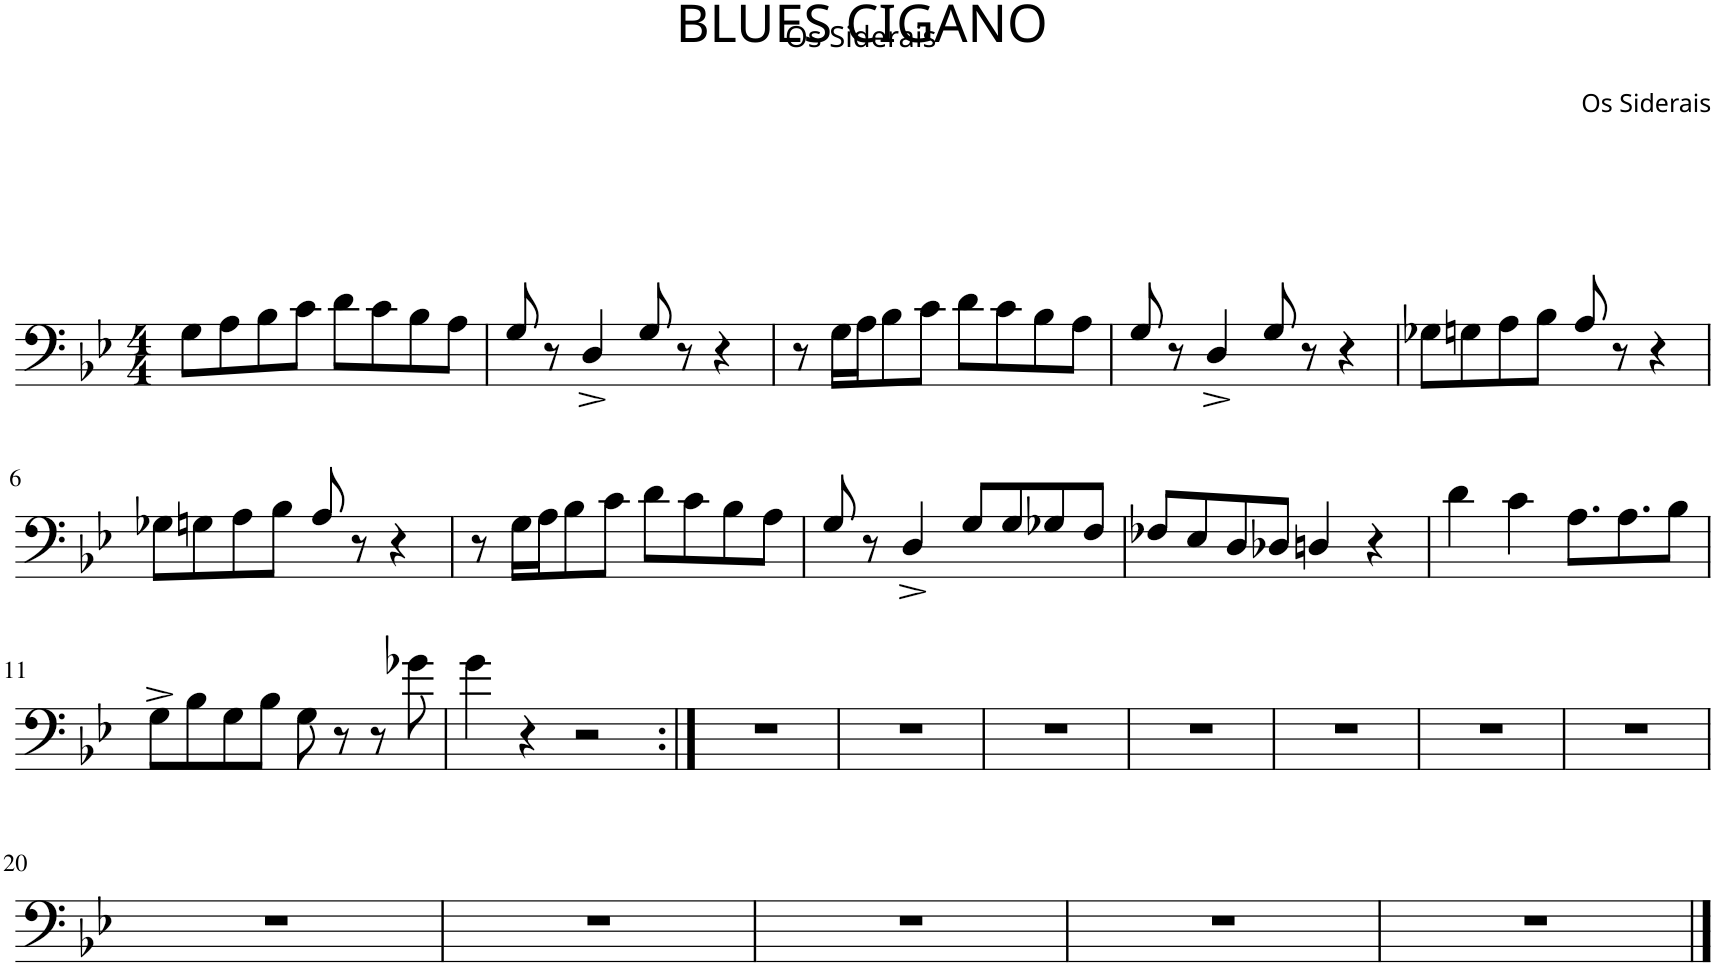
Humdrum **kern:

**kern	**dynam	**kern	**dynam	**kern	**kern	**kern	**kern	**kern	**kern
*part8	*part8	*part7	*part7	*part6	*part5	*part4	*part3	*part2	*part1
*staff8	*staff8	*staff7	*staff7	*staff6	*staff5	*staff4	*staff3	*staff2	*staff1
*I"Trompete Bb	*	*I"Tuba	*	*I"Trombone	*I"Saxofone Tenor	*I"Saxofone Alto	*I"Clarineta Bb	*I"Flauta	*I"Trompete Bb
*I'Tpt	*	*I'Tba	*	*I'Trb	*	*	*I'Cl	*I'Fl	*I'Tpt
*stria5	*	*stria5	*	*	*stria5	*stria5	*stria5	*stria5	*stria5
*clefG2	*	*clefF4	*	*clefF4	*clefG2	*clefG2	*clefG2	*clefG2	*clefG2
*Trd1c2	*	*	*	*	*Trd8c14	*Trd5c9	*Trd1c2	*	*Trd1c2
*k[]	*	*k[b-e-]	*	*k[b-e-]	*k[]	*k[f#]	*k[]	*k[b-e-]	*k[]
*M4/4	*	*M4/4	*	*M4/4	*M4/4	*M4/4	*M4/4	*M4/4	*M4/4
=1	=1	=1	=1	=1	=1	=1	=1	=1	=1
1r	.	1r	.	8G\L	8aL	8eeL	8aL	8gL	8aL
.	.	.	.	8A\	8b	8ff#	8b	8a	8b
.	.	.	.	8B-\	8cc	8gg	8cc	8b-	8cc
.	.	.	.	8c\J	8ddJ	8aaJ	8ddJ	8ccJ	8ddJ
.	.	.	.	8d\L	8eeL	8bbL	8eeL	8ddL	8eeL
.	.	.	.	8c\	8dd	8aa	8dd	8cc	8dd
.	.	.	.	8B-\	8cc	8gg	8cc	8b-	8cc
.	.	.	.	8A\J	8bJ	8ff#J	8bJ	8aJ	8bJ
=2	=2	=2	=2	=2	=2	=2	=2	=2	=2
1r	.	1r	.	8G/	8a	8ee	8a	8g	8a
.	.	.	.	8r	8r	8r	8r	8r	8r
.	.	.	.	4D^/	4e^	4b^	4e^	4d^	4e^
.	.	.	.	8G/	8a	8ee	8a	8g	8a
.	.	.	.	8r	8r	8r	8r	8r	8r
.	.	.	.	4r	4r	4r	4r	4r	4r
=3	=3	=3	=3	=3	=3	=3	=3	=3	=3
*Xbrackettup	*	*Xbrackettup	*	*	*	*	*	*	*
24A	.	24GGG	.	8r	8r	8r	8r	8r	8r
24r	.	24r	.	.	.	.	.	.	.
24A	.	24GGG	.	.	.	.	.	.	.
8A	.	8GGG	.	16G\LL	16aLL	16eeLL	16aLL	16gLL	16aLL
.	.	.	.	16A\J	16bJ	16ff#J	16bJ	16aJ	16bJ
4r	.	4r	.	8B-\	8cc	8gg	8cc	8b-	8cc
.	.	.	.	8c\J	8ddJ	8aaJ	8ddJ	8ccJ	8ddJ
24a	.	24GG	.	8d\L	8eeL	8bbL	8eeL	8ddL	8eeL
24r	.	24r	.	.	.	.	.	.	.
24a	.	24GG	.	.	.	.	.	.	.
8a	.	8GG	.	8c\	8dd	8aa	8dd	8cc	8dd
4r	.	4r	.	8B-\	8cc	8gg	8cc	8b-	8cc
.	.	.	.	8A\J	8bJ	8ff#J	8bJ	8aJ	8bJ
.	.	.	]	.	.	.	.	.	.
=4	=4	=4	=4	=4	=4	=4	=4	=4	=4
!	!LO:HP:b	!	!LO:HP:b	!	!	!	!	!	!
24A	>	24GGG	>	8G/	8a	8ee	8a	8g	8a
24r	.	24r	.	.	.	.	.	.	.
24A	.	24GGG	.	.	.	.	.	.	.
8A	.	8GGG	.	8r	8r	8r	8r	8r	8r
4r	.	4r	.	4D^/	4e^	4b^	4e^	4d^	4e^
24a	.	24GG	.	8G/	8a	8ee	8a	8g	8a
24a	.	24GG	.	.	.	.	.	.	.
24a	.	24GG	.	.	.	.	.	.	.
8a	.	8GG	.	8r	8r	8r	8r	8r	8r
4r	.	4r	.	4r	4r	4r	4r	4r	4r
=5	=5	=5	=5	=5	=5	=5	=5	=5	=5
24f	.	24EE-	.	8G-X\L	8a-XL	8ee-XL	8a-XL	8g-XL	8a-XL
24r	.	24r	.	.	.	.	.	.	.
24f	.	24EE-	.	.	.	.	.	.	.
8f	.	8EE-	.	8Gn\	8an	8een	8an	8gn	8an
4r	.	4r	.	8A\	8b	8ff#	8b	8a	8b
.	.	.	.	8B-\J	8ccJ	8ggJ	8ccJ	8b-J	8ccJ
24ff	.	24E-	.	8A/	8b	8ff#	8b	8a	8b
24r	.	24r	.	.	.	.	.	.	.
24ff	.	24E-	.	.	.	.	.	.	.
8ff	.	8E-	.	8r	8r	8r	8r	8r	8r
4r	.	4r	.	4r	4r	4r	4r	4r	4r
!!LO:LB:g=z
=6	=6	=6	=6	=6	=6	=6	=6	=6	=6
24f	.	24EE-	.	8G-X\L	8a-XL	8ee-XL	8a-XL	8g-XL	8a-XL
24r	.	24r	.	.	.	.	.	.	.
24f	.	24EE-	.	.	.	.	.	.	.
8f	.	8EE-	.	8Gn\	8an	8een	8an	8gn	8an
16r	.	16r	.	8A\	8b	8ff#	8b	8a	8b
4r	.	4r	.	.	.	.	.	.	.
.	.	.	.	8B-\J	8ccJ	8ggJ	8ccJ	8b-J	8ccJ
.	.	.	.	8A/	8b	8ff#	8b	8a	8b
24ddLL	.	24CLL	.	.	.	.	.	.	.
24dd	.	24C	.	.	.	.	.	.	.
.	.	.	.	8r	8r	8r	8r	8r	8r
24ddJ	.	24CJ	.	.	.	.	.	.	.
8ddJ	.	8CJ	.	.	.	.	.	.	.
.	.	.	.	4r	4r	4r	4r	4r	4r
8r	.	8r	.	.	.	.	.	.	.
16r	.	16r	.	.	.	.	.	.	.
=7	=7	=7	=7	=7	=7	=7	=7	=7	=7
24A	.	24GGG	.	8r	8r	8r	8r	8r	8r
24r	.	24r	.	.	.	.	.	.	.
24A	.	24GGG	.	.	.	.	.	.	.
8A	.	8GGG	.	16G\LL	16aLL	16eeLL	16aLL	16gLL	16aLL
.	.	.	.	16A\J	16bJ	16ff#J	16bJ	16aJ	16bJ
4r	.	4r	.	8B-\	8cc	8gg	8cc	8b-	8cc
.	.	.	.	8c\J	8ddJ	8aaJ	8ddJ	8ccJ	8ddJ
24a	.	24GG	.	8d\L	8eeL	8bbL	8eeL	8ddL	8eeL
24r	.	24r	.	.	.	.	.	.	.
24a	.	24GG	.	.	.	.	.	.	.
8a	.	8GG	.	8c\	8dd	8aa	8dd	8cc	8dd
4r	.	4r	.	8B-\	8cc	8gg	8cc	8b-	8cc
.	.	.	.	8A\J	8bJ	8ff#J	8bJ	8aJ	8bJ
.	]	.	]	.	.	.	.	.	.
=8	=8	=8	=8	=8	=8	=8	=8	=8	=8
!	!	!	!LO:HP:b	!	!	!	!	!	!
24A	.	24GGG	>	8G/	8a	8ee	8a	8g	8a
24r	.	24r	.	.	.	.	.	.	.
24A	.	24GGG	.	.	.	.	.	.	.
8A	.	8GGG	.	8r	8r	8r	8r	8r	8r
4r	.	4r	.	4D^/	4e^	4b^	4e^	4d^	4e^
24a	.	24GG	.	8G/L	8aL	8eeL	8aL	8gL	8aL
24a	.	24GG	.	.	.	.	.	.	.
24a	.	24GG	.	.	.	.	.	.	.
8a	.	8GG	.	8G/	8a	8ee	8a	8g	8a
4r	.	4r	.	8G-X/	8a-X	8ee-X	8a-X	8g-X	8a-X
.	.	.	.	8F/J	8gJ	8ddJ	8gJ	8fJ	8gJ
=9	=9	=9	=9	=9	=9	=9	=9	=9	=9
24f	.	24EE-	.	8F-X/L	8g-XL	8dd-XL	8g-XL	8f-XL	8g-XL
24r	.	24r	.	.	.	.	.	.	.
24f	.	24EE-	.	.	.	.	.	.	.
8f	.	8EE-	.	8E-/	8f	8cc	8f	8e-	8f
4r	.	4r	.	8D/	8e	8b	8e	8d	8e
.	.	.	.	8D-X/J	8e-XJ	8b-XJ	8e-XJ	8d-XJ	8e-XJ
24ff	.	24E-	.	4Dn/	4en	4bn	4en	4dn	4en
24r	.	24r	.	.	.	.	.	.	.
24ff	.	24E-	.	.	.	.	.	.	.
8ff	.	8E-	.	.	.	.	.	.	.
4r	.	4r	.	4r	4r	4r	4r	4r	4r
=10	=10	=10	=10	=10	=10	=10	=10	=10	=10
24f	.	24EE-	.	4d\	4ee	4bb	4ee	4dd	4ee
24r	.	24r	.	.	.	.	.	.	.
24f	.	24EE-	.	.	.	.	.	.	.
8f	.	8EE-	.	.	.	.	.	.	.
16r	.	16r	.	4c\	4dd	4aa	4dd	4cc	4dd
4r	.	4r	.	.	.	.	.	.	.
.	.	.	.	8.A\L	8.bL	8.ff#L	8.bL	8.aL	8.bL
24ddLL	.	24CLL	.	.	.	.	.	.	.
24dd	.	24C	.	.	.	.	.	.	.
24ddJ	.	24CJ	.	.	.	.	.	.	.
8ddJ	.	8CJ	.	8.A\	8.b	8.ff#	8.b	8.a	8.b
8r	.	8r	.	.	.	.	.	.	.
.	.	.	.	8B-\J	8ccJ	8ggJ	8ccJ	8b-J	8ccJ
16r	.	16r	.	.	.	.	.	.	.
!!LO:LB:g=z
=11	=11	=11	=11	=11	=11	=11	=11	=11	=11
24A	.	24GGG	.	8G^>\L	8a^L	8ee^L	8a^L	8g^L	8a^L
24r	.	24r	.	.	.	.	.	.	.
24A	.	24GGG	.	.	.	.	.	.	.
8A	.	8GGG	.	8B-\	8cc	8gg	8cc	8b-	8cc
4r	.	4r	.	8G\	8a	8ee	8a	8g	8a
.	.	.	.	8B-\J	8ccJ	8ggJ	8ccJ	8b-J	8ccJ
24a	.	24GG	.	8G\	8a	8ee	8a	8g	8a
24r	.	24r	.	.	.	.	.	.	.
24a	.	24GG	.	.	.	.	.	.	.
8a	.	8GG	.	8r	8r	8r	8r	8r	8r
4r	.	4r	.	8r	8r	8r	8r	8r	8r
.	.	.	.	8g-X\	8aa-X	8eee-X	8aa-X	8gg-X	8aa-X
=12	=12	=12	=12	=12	=12	=12	=12	=12	=12
8A	.	8GGG	.	4g\	4aa	4eee	4aa	4gg	4aa
8r	.	8r	.	.	.	.	.	.	.
4r	.	4r	.	4r	4r	4r	4r	4r	4r
2r	.	2r	.	2r	2r	2r	2r	2r	2r
=13:|!	=13:|!	=13:|!	=13:|!	=13:|!	=13:|!	=13:|!	=13:|!	=13:|!	=13:|!
4a	.	4GG	.	1r	1r	1r	1r	1r	1r
4e	.	4DD	.	.	.	.	.	.	.
4a	.	4GG	.	.	.	.	.	.	.
4e	.	4DD	.	.	.	.	.	.	.
=14	=14	=14	=14	=14	=14	=14	=14	=14	=14
4a	.	4GG	.	1r	1r	1r	1r	1r	1r
4e	.	4DD	.	.	.	.	.	.	.
8aL	.	8GGL	.	.	.	.	.	.	.
8e	.	8DD	.	.	.	.	.	.	.
8f#X	.	8EEn	.	.	.	.	.	.	.
8g#XJ	.	8FF#XJ	.	.	.	.	.	.	.
=15	=15	=15	=15	=15	=15	=15	=15	=15	=15
4a	.	4GG	.	1r	1r	1r	1r	1r	1r
4e	.	4DD	.	.	.	.	.	.	.
4a	.	4GG	.	.	.	.	.	.	.
4e	.	4DD	.	.	.	.	.	.	.
=16	=16	=16	=16	=16	=16	=16	=16	=16	=16
4a	.	4GG	.	1r	1r	1r	1r	1r	1r
4e	.	4DD	.	.	.	.	.	.	.
8aL	.	8GGL	.	.	.	.	.	.	.
8a	.	8GG	.	.	.	.	.	.	.
8g#X	.	8FF#X	.	.	.	.	.	.	.
8gnJ	.	8FFnJ	.	.	.	.	.	.	.
=17	=17	=17	=17	=17	=17	=17	=17	=17	=17
4f	.	4EE-	.	1r	1r	1r	1r	1r	1r
4d	.	4CC	.	.	.	.	.	.	.
4f	.	4EE-	.	.	.	.	.	.	.
4d	.	4CC	.	.	.	.	.	.	.
=18	=18	=18	=18	=18	=18	=18	=18	=18	=18
4f	.	4EE-	.	1r	1r	1r	1r	1r	1r
4d	.	4CC	.	.	.	.	.	.	.
8fL	.	8EE-L	.	.	.	.	.	.	.
8e	.	8DD	.	.	.	.	.	.	.
8f#X	.	8EEn	.	.	.	.	.	.	.
8g#XJ	.	8FF#XJ	.	.	.	.	.	.	.
=19	=19	=19	=19	=19	=19	=19	=19	=19	=19
4a	.	4GG	.	1r	1r	1r	1r	1r	1r
4e	.	4DD	.	.	.	.	.	.	.
4a	.	4GG	.	.	.	.	.	.	.
4e	.	4DD	.	.	.	.	.	.	.
!!LO:LB:g=z
=20	=20	=20	=20	=20	=20	=20	=20	=20	=20
4a	.	4GG	.	1r	1r	1r	1r	1r	1r
4e	.	4DD	.	.	.	.	.	.	.
8aL	.	8GGL	.	.	.	.	.	.	.
8a	.	8GG	.	.	.	.	.	.	.
8g#X	.	8FF#X	.	.	.	.	.	.	.
8gnJ	.	8FFnJ	.	.	.	.	.	.	.
=21	=21	=21	=21	=21	=21	=21	=21	=21	=21
4f	.	4EE-	.	1r	1r	1r	1r	1r	1r
4d	.	4CC	.	.	.	.	.	.	.
4f	.	4EE-	.	.	.	.	.	.	.
4d	.	4CC	.	.	.	.	.	.	.
=22	=22	=22	=22	=22	=22	=22	=22	=22	=22
4f	.	4EE-	.	1r	1r	1r	1r	1r	1r
4d	.	4CC	.	.	.	.	.	.	.
8fL	.	8EE-L	.	.	.	.	.	.	.
8f	.	8EE-	.	.	.	.	.	.	.
8g	.	8FF	.	.	.	.	.	.	.
8g#XJ	.	8FF#XJ	.	.	.	.	.	.	.
=23	=23	=23	=23	=23	=23	=23	=23	=23	=23
4a	.	4GG	.	1r	1r	1r	1r	1r	1r
4e	.	4DD	.	.	.	.	.	.	.
4a	.	4GG	.	.	.	.	.	.	.
4e	.	4DD	.	.	.	.	.	.	.
=24	=24	=24	=24	=24	=24	=24	=24	=24	=24
4A	.	4GGG	.	1r	1r	1r	1r	1r	1r
4A	.	4GGG	.	.	.	.	.	.	.
4A	.	4GGG	.	.	.	.	.	.	.
4r	.	4r	.	.	.	.	.	.	.
==	==	==	==	==	==	==	==	==	==
*-	*-	*-	*-	*-	*-	*-	*-	*-	*-
